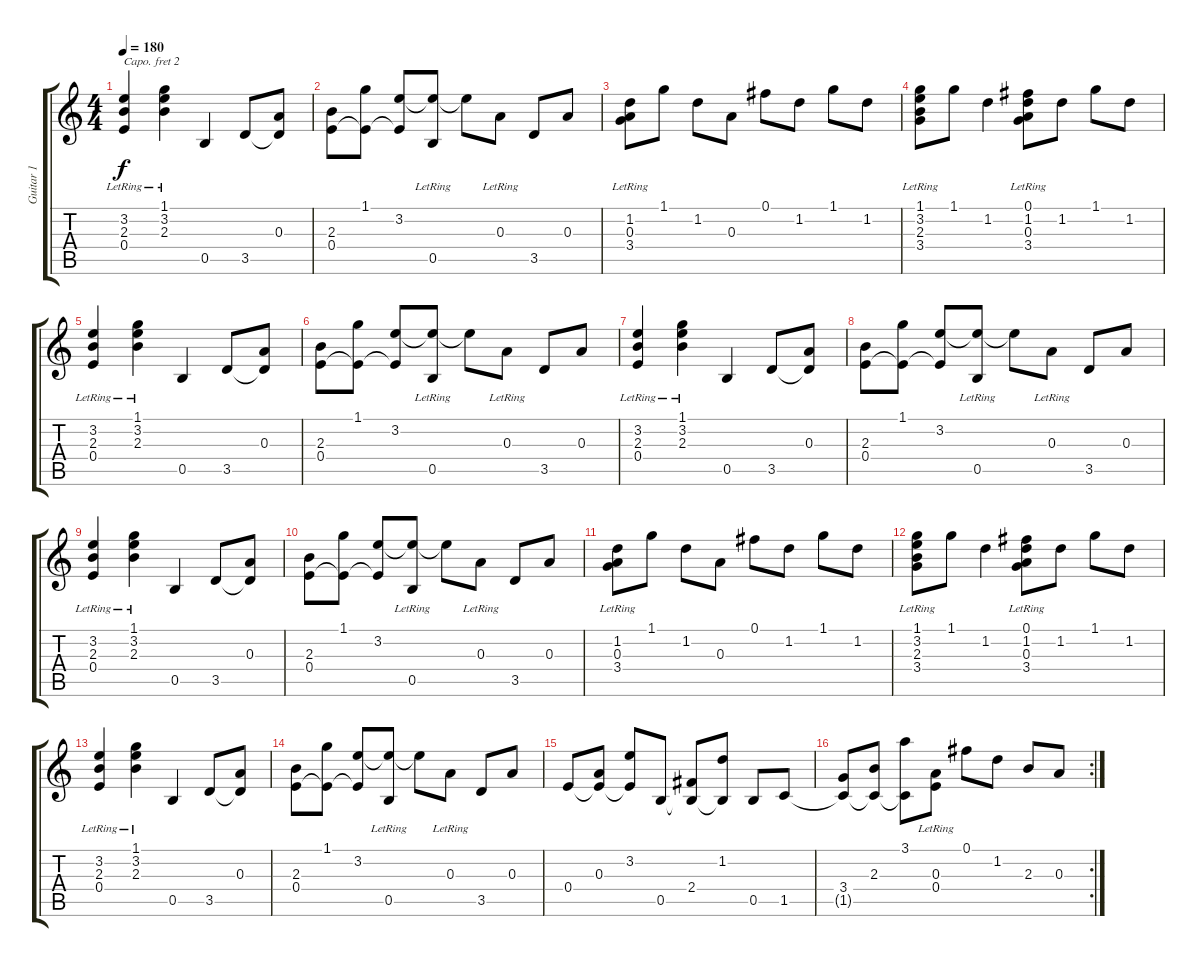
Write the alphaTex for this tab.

\track ("Guitar 1" "Guitar 1") {instrument electricguitarclean}
\staff {score tabs}
\capo 2
\tuning (E4 B3 G3 D3 A2 E2) {hide}
\ts (4 4)
\tempo 180
\clef g2
\ks c
(3.2{lr} 2.3{lr} 0.4{lr}).4{dy f} (1.1{lr} 3.2{lr} 2.3{lr}).4 0.5.4 3.5.8 (0.3 3.5{t}).8 |
(2.3 0.4).8 (1.1 0.4{t}).8 (3.2 0.4{t}).8 (3.2{t} 0.5{lr}).8 3.2{t}.8 0.3{lr}.8 3.5.8 0.3.8 |
(1.2 0.3 3.4{lr}).8 1.1.8 1.2.8 0.3.8 0.1.8 1.2.8 1.1.8 1.2.8 |
(1.1 3.2 2.3{lr} 3.4{lr}).8 1.1.8 1.2.4 (0.1 1.2 0.3{lr} 3.4{lr}).8 1.2.8 1.1.8 1.2.8 |
(3.2{lr} 2.3{lr} 0.4{lr}).4 (1.1{lr} 3.2{lr} 2.3{lr}).4 0.5.4 3.5.8 (0.3 3.5{t}).8 |
(2.3 0.4).8 (1.1 0.4{t}).8 (3.2 0.4{t}).8 (3.2{t} 0.5{lr}).8 3.2{t}.8 0.3{lr}.8 3.5.8 0.3.8 |
(3.2{lr} 2.3{lr} 0.4{lr}).4 (1.1{lr} 3.2{lr} 2.3{lr}).4 0.5.4 3.5.8 (0.3 3.5{t}).8 |
(2.3 0.4).8 (1.1 0.4{t}).8 (3.2 0.4{t}).8 (3.2{t} 0.5{lr}).8 3.2{t}.8 0.3{lr}.8 3.5.8 0.3.8 |
(3.2{lr} 2.3{lr} 0.4{lr}).4 (1.1{lr} 3.2{lr} 2.3{lr}).4 0.5.4 3.5.8 (0.3 3.5{t}).8 |
(2.3 0.4).8 (1.1 0.4{t}).8 (3.2 0.4{t}).8 (3.2{t} 0.5{lr}).8 3.2{t}.8 0.3{lr}.8 3.5.8 0.3.8 |
(1.2 0.3 3.4{lr}).8 1.1.8 1.2.8 0.3.8 0.1.8 1.2.8 1.1.8 1.2.8 |
(1.1 3.2 2.3{lr} 3.4{lr}).8 1.1.8 1.2.4 (0.1 1.2 0.3{lr} 3.4{lr}).8 1.2.8 1.1.8 1.2.8 |
(3.2{lr} 2.3{lr} 0.4{lr}).4 (1.1{lr} 3.2{lr} 2.3{lr}).4 0.5.4 3.5.8 (0.3 3.5{t}).8 |
(2.3 0.4).8 (1.1 0.4{t}).8 (3.2 0.4{t}).8 (3.2{t} 0.5{lr}).8 3.2{t}.8 0.3{lr}.8 3.5.8 0.3.8 |
0.4.8 (0.3 0.4{t}).8 (3.2 0.4{t}).8 0.5.8 (2.4 0.5{t}).8 (1.2 0.5{t}).8 0.5.8 1.5.8 |
\rc 2
(3.4 1.5{t}).8 (2.3 1.5{t}).8 (3.1 1.5{t}).8 (0.3 0.4{lr}).8 0.1.8 1.2.8 2.3.8 0.3.8
